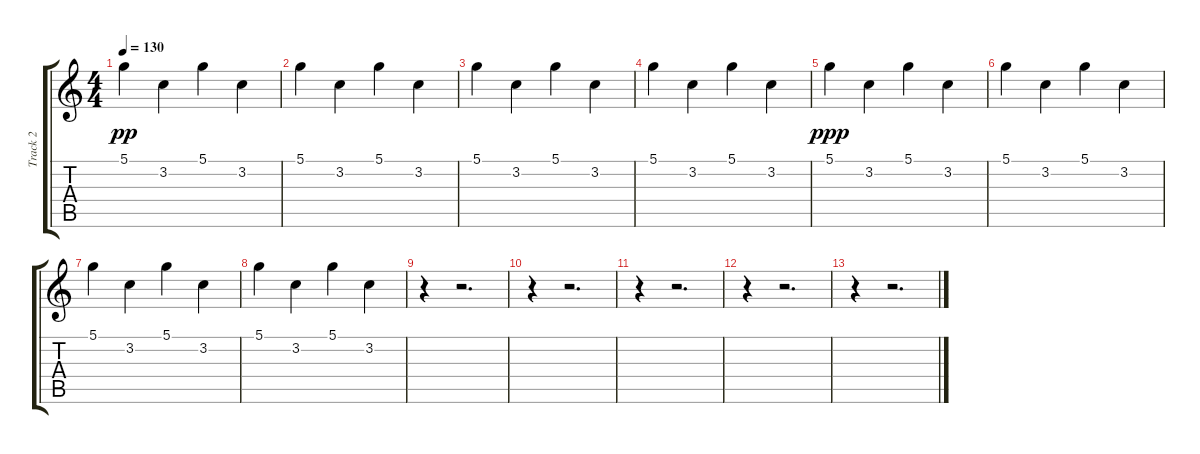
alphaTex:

\track ("Track 2" "Track 2") {instrument acousticguitarsteel}
\staff {score tabs}
\tuning (D4 A3 F3 C3 G2 C2) {hide}
\ts (4 4)
\tempo 130
\clef g2
\ks c
5.1.4{dy pp} 3.2.4 5.1.4 3.2.4 |
5.1.4 3.2.4 5.1.4 3.2.4 |
5.1.4 3.2.4 5.1.4 3.2.4 |
5.1.4 3.2.4 5.1.4 3.2.4 |
5.1.4{dy ppp} 3.2.4 5.1.4 3.2.4 |
5.1.4 3.2.4 5.1.4 3.2.4 |
5.1.4 3.2.4 5.1.4 3.2.4 |
5.1.4 3.2.4 5.1.4 3.2.4 |
r.4 r.2{d} |
r.4 r.2{d} |
r.4 r.2{d} |
r.4 r.2{d} |
r.4 r.2{d}
